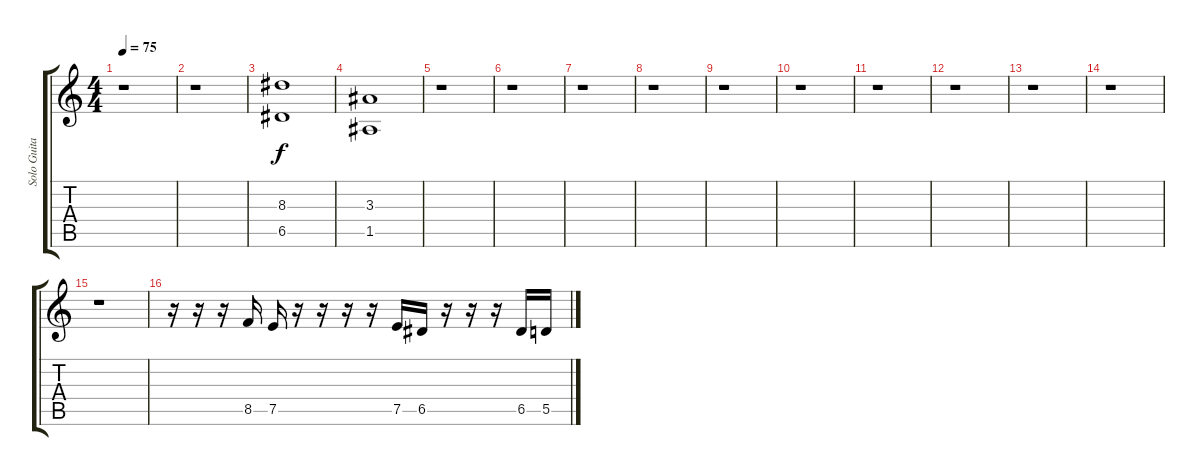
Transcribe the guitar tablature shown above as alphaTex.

\track ("Solo Guitar" "Solo Guita") {instrument distortionguitar}
\staff {score tabs}
\tuning (E4 B3 G3 D3 A2 E2) {hide}
\ts (4 4)
\tempo 75
\clef g2
\ks c
r.1{dy f instrument distortionguitar} |
r.1 |
(8.3 6.5).1 |
(3.3 1.5).1 |
r.1 |
r.1 |
r.1 |
r.1 |
r.1 |
r.1 |
r.1 |
r.1 |
r.1 |
r.1 |
r.1 |
r.16 r.16 r.16 8.5.16 7.5.16 r.16 r.16 r.16 r.16 7.5.16 6.5.16 r.16 r.16 r.16 6.5.16 5.5.16
